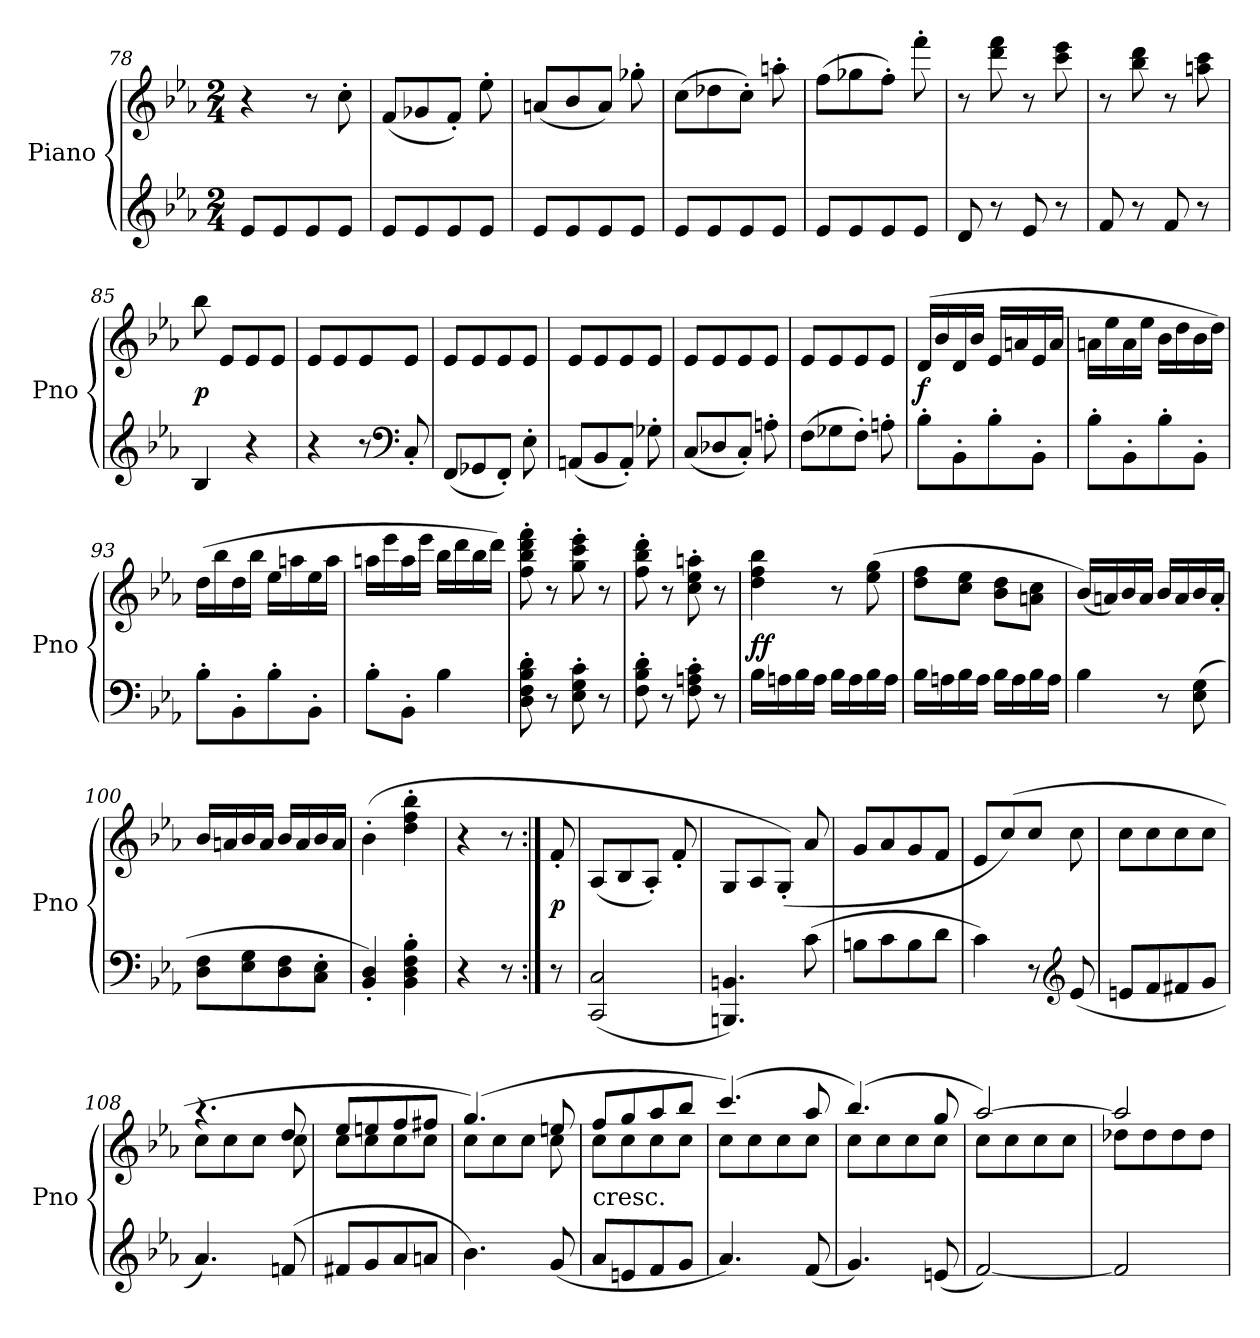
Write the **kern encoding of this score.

**kern	**kern	**dynam
*part1	*part1	*part1
*staff2	*staff1	*staff1/2
*I"Piano	*	*
*I'Pno	*	*
*clefG2	*clefG2	*
*k[b-e-a-]	*k[b-e-a-]	*
*E-:	*E-:	*
*M2/4	*M2/4	*
=78	=78	=78
8e-/L	4r	.
8e-/	.	.
8e-/	8r	.
8e-/J	8cc'\	.
=79	=79	=79
8e-/L	(8f/L	.
8e-/	8g-X/	.
8e-/	8f'/J)	.
8e-/J	8ee-'\	.
=80	=80	=80
8e-/L	(8an/L	.
8e-/	8b-/	.
8e-/	8a/J)	.
8e-/J	8gg-X'\	.
=81	=81	=81
8e-/L	(8cc\L	.
8e-/	8dd-X\	.
8e-/	8cc'\J)	.
8e-/J	8aan'\	.
=82	=82	=82
8e-/L	(8ff\L	.
8e-/	8gg-X\	.
8e-/	8ff'\J)	.
8e-/J	8fff'\	.
=83	=83	=83
8d/	8r	.
8r	8ddd\ 8fff\	.
8e-/	8r	.
8r	8ccc\ 8eee-\	.
=84	=84	=84
8f/	8r	.
8r	8bb-\ 8ddd\	.
8f/	8r	.
8r	8aan\ 8ccc\	.
=85	=85	=85
4B-/	8bb-\	p
.	8e-/L	.
4r	8e-/	.
.	8e-/J	.
=86	=86	=86
4r	8e-/L	.
.	8e-/	.
8r	8e-/	.
*clefF4	*	*
8C'/	8e-/J	.
=87	=87	=87
(8FF/L	8e-/L	.
8GG-X/	8e-/	.
8FF'/J)	8e-/	.
8E-'\	8e-/J	.
=88	=88	=88
(8AAn/L	8e-/L	.
8BB-/	8e-/	.
8AA'/J)	8e-/	.
8G-X'\	8e-/J	.
=89	=89	=89
(8C/L	8e-/L	.
8D-X/	8e-/	.
8C'/J)	8e-/	.
8An'\	8e-/J	.
=90	=90	=90
(8F\L	8e-/L	.
8G-X\	8e-/	.
8F'\J)	8e-/	.
8An'\	8e-/J	.
=91	=91	=91
8B-'\L	(16d/LL	f
.	16b-/	.
8BB-'\	16d/	.
.	16b-/JJ	.
8B-'\	16e-/LL	.
.	16an/	.
8BB-'\J	16e-/	.
.	16a/JJ	.
=92	=92	=92
8B-'\L	16an\LL	.
.	16ee-\	.
8BB-'\	16a\	.
.	16ee-\JJ	.
8B-'\	16b-\LL	.
.	16dd\	.
8BB-'\J	16b-\	.
.	16dd\JJ)	.
=93	=93	=93
8B-'\L	(16dd\LL	.
.	16bb-\	.
8BB-'\	16dd\	.
.	16bb-\JJ	.
8B-'\	16ee-\LL	.
.	16aan\	.
8BB-'\J	16ee-\	.
.	16aa\JJ	.
=94	=94	=94
8B-'\L	16aan\LL	.
.	16eee-\	.
8BB-'\J	16aa\	.
.	16eee-\JJ	.
4B-\	16bb-\LL	.
.	16ddd\	.
.	16bb-\	.
.	16ddd\JJ)	.
=95	=95	=95
8D'\ 8F'\ 8B-'\ 8d'\	8ff'\ 8bb-'\ 8ddd'\ 8fff'\	.
8r	8r	.
8E-'\ 8G'\ 8c'\	8gg'\ 8ccc'\ 8eee-'\	.
8r	8r	.
=96	=96	=96
8F'\ 8B-'\ 8d'\	8ff'\ 8bb-'\ 8ddd'\	.
8r	8r	.
8F'\ 8An'\ 8c'\	8cc'\ 8ee-'\ 8aan'\	.
8r	8r	.
=97	=97	=97
16B-\LL	4dd\ 4ff\ 4bb-\	ff
16An\	.	.
16B-\	.	.
16A\JJ	.	.
16B-\LL	8r	.
16A\	.	.
16B-\	(8ee-\ 8gg\	.
16A\JJ	.	.
=98	=98	=98
16B-\LL	8dd\ 8ff\L	.
16An\	.	.
16B-\	8cc\ 8ee-\J	.
16A\JJ	.	.
16B-\LL	8b-\ 8dd\L	.
16A\	.	.
16B-\	8an\ 8cc\J	.
16A\JJ	.	.
=99	=99	=99
4B-\	(16b-/LL)	.
.	16an/)	.
.	16b-/	.
.	16a/JJ	.
8r	16b-/LL	.
.	16a/	.
(8E-\ 8G\	16b-/	.
.	16a'/JJ	.
=100	=100	=100
8D\ 8F\L	16b-/LL	.
.	16an/	.
8E-\ 8G\	16b-/	.
.	16a/JJ	.
8D\ 8F\	16b-/LL	.
.	16a/	.
8C'\ 8E-'\J	16b-/	.
.	16a/JJ	.
=101	=101	=101
4BB-'/ 4D'/)	(4b-'\	.
4BB-'\ 4D'\ 4F'\ 4B-'\	4dd'\ 4ff'\ 4bb-'\	.
=102	=102	=102
4r	4r	.
8r	8r	.
=:|!	=:|!	=:|!
8r	8f'/	p
=103	=103	=103
(2CC/ 2C/	(8A-/L	.
.	8B-/	.
.	8A-'/J)	.
.	8f'/	.
=104	=104	=104
4.BBBn/ 4.BBn/)	8G/L	.
.	8A-/	.
.	(8G'/J)	.
(8c\	8a-/	.
=105	=105	=105
8Bn\L	8g/L	.
8c\	8a-/	.
8B\	8g/	.
8d\J	8f/J	.
=106	=106	=106
4c\)	8e-/L	.
.	(8cc/)	.
8r	8cc/J	.
*clefG2	*	*
(8e-/	8cc\	.
=107	=107	=107
8en/L	8cc\L	.
8f/	8cc\	.
8f#X/	8cc\	.
8g/J	8cc\J	.
=108	=108	=108
*	*^	*
4.a-/)	4.r	8cc\L	.
.	.	8cc\	.
.	.	8cc\J	.
(8fn/	8dd/	8cc\	.
=109	=109	=109	=109
8f#X/L	8ee-/L	8cc\L	.
8g/	8een/	8cc\	.
8a-/	8ff/	8cc\	.
8an/J	8ff#X/J	8cc\J	.
=110	=110	=110	=110
4.b-\)	(4.gg/)	8cc\L	.
.	.	8cc\	.
.	.	8cc\J	.
(8g/	8een/	8cc\	.
=111	=111	=111	=111
!	!LO:TX:c:t=cresc.	!	!
8a-/L	8ff/L	8cc\L	.
8en/	8gg/	8cc\	.
8f/	8aa-/	8cc\	.
8g/J	8bb-/J	8cc\J	.
=112	=112	=112	=112
4.a-/)	(4.ccc/)	8cc\L	.
.	.	8cc\	.
.	.	8cc\	.
(8f/	8aa-/	8cc\J	.
=113	=113	=113	=113
4.g/)	(4.bb-/)	8cc\L	.
.	.	8cc\	.
.	.	8cc\	.
(8en/	8gg/	8cc\J	.
=114	=114	=114	=114
[2f/)	[2aa-/)	8cc\L	.
.	.	8cc\	.
.	.	8cc\	.
.	.	8cc\J	.
=115	=115	=115	=115
2f/]	2aa-/]	8dd-X\L	.
.	.	8dd-\	.
.	.	8dd-\	.
.	.	8dd-\J	.
*	*v	*v	*
=	=	=
*-	*-	*-
